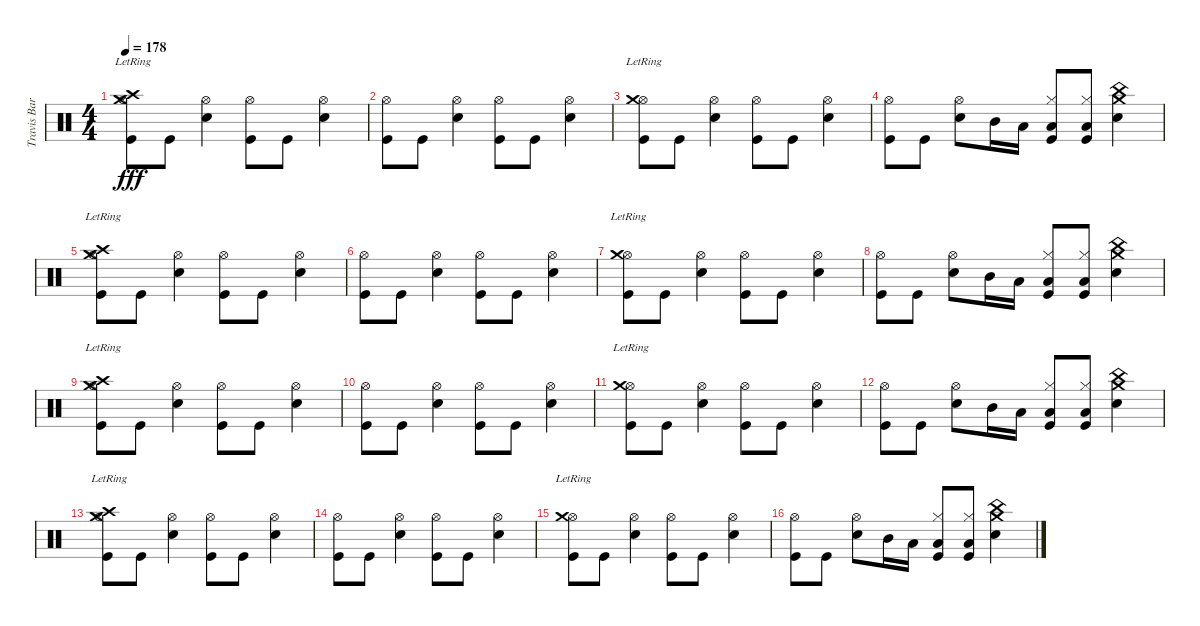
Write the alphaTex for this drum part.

\track ("Travis Barker" "Travis Bar") {instrument percussion}
\staff {score}
\articulation defaults
\ts (4 4)
\tempo 178
\clef neutral
\ks c
("Crash high (hit)"{lr} "Hi-Hat (open)" "Crash medium (hit)"{lr} "Kick (hit)").8{dy fff} "Kick (hit)".8 ("Hi-Hat (open)" "Snare (hit) 2").4 ("Hi-Hat (open)" "Kick (hit)").8 "Kick (hit)".8 ("Hi-Hat (open)" "Snare (hit) 2").4 |
("Hi-Hat (open)" "Kick (hit)").8 "Kick (hit)".8 ("Hi-Hat (open)" "Snare (hit) 2").4 ("Hi-Hat (open)" "Kick (hit)").8 "Kick (hit)".8 ("Hi-Hat (open)" "Snare (hit) 2").4 |
("Hi-Hat (open)" "Crash medium (hit)"{lr} "Kick (hit)").8 "Kick (hit)".8 ("Hi-Hat (open)" "Snare (hit) 2").4 ("Hi-Hat (open)" "Kick (hit)").8 "Kick (hit)".8 ("Hi-Hat (open)" "Snare (hit) 2").4 |
("Hi-Hat (open)" "Kick (hit)").8 "Kick (hit)".8 ("Hi-Hat (open)" "Snare (hit) 2").8 "Mid Tom (hit)".16 "Low Tom (hit)".16 ("Hi-Hat (closed)" "Low Floor Tom (hit)" "Kick (hit)").8 ("Hi-Hat (closed)" "Low Floor Tom (hit)" "Kick (hit)").8 ("Crash medium (hit)" "China (hit)" "Snare (hit) 2").4 |
("Crash high (hit)"{lr} "Hi-Hat (open)" "Crash medium (hit)"{lr} "Kick (hit)").8 "Kick (hit)".8 ("Hi-Hat (open)" "Snare (hit) 2").4 ("Hi-Hat (open)" "Kick (hit)").8 "Kick (hit)".8 ("Hi-Hat (open)" "Snare (hit) 2").4 |
("Hi-Hat (open)" "Kick (hit)").8 "Kick (hit)".8 ("Hi-Hat (open)" "Snare (hit) 2").4 ("Hi-Hat (open)" "Kick (hit)").8 "Kick (hit)".8 ("Hi-Hat (open)" "Snare (hit) 2").4 |
("Hi-Hat (open)" "Crash medium (hit)"{lr} "Kick (hit)").8 "Kick (hit)".8 ("Hi-Hat (open)" "Snare (hit) 2").4 ("Hi-Hat (open)" "Kick (hit)").8 "Kick (hit)".8 ("Hi-Hat (open)" "Snare (hit) 2").4 |
("Hi-Hat (open)" "Kick (hit)").8 "Kick (hit)".8 ("Hi-Hat (open)" "Snare (hit) 2").8 "Mid Tom (hit)".16 "Low Tom (hit)".16 ("Hi-Hat (closed)" "Low Floor Tom (hit)" "Kick (hit)").8 ("Hi-Hat (closed)" "Low Floor Tom (hit)" "Kick (hit)").8 ("Crash medium (hit)" "China (hit)" "Snare (hit) 2").4 |
("Crash high (hit)"{lr} "Hi-Hat (open)" "Crash medium (hit)"{lr} "Kick (hit)").8 "Kick (hit)".8 ("Hi-Hat (open)" "Snare (hit) 2").4 ("Hi-Hat (open)" "Kick (hit)").8 "Kick (hit)".8 ("Hi-Hat (open)" "Snare (hit) 2").4 |
("Hi-Hat (open)" "Kick (hit)").8 "Kick (hit)".8 ("Hi-Hat (open)" "Snare (hit) 2").4 ("Hi-Hat (open)" "Kick (hit)").8 "Kick (hit)".8 ("Hi-Hat (open)" "Snare (hit) 2").4 |
("Hi-Hat (open)" "Crash medium (hit)"{lr} "Kick (hit)").8 "Kick (hit)".8 ("Hi-Hat (open)" "Snare (hit) 2").4 ("Hi-Hat (open)" "Kick (hit)").8 "Kick (hit)".8 ("Hi-Hat (open)" "Snare (hit) 2").4 |
("Hi-Hat (open)" "Kick (hit)").8 "Kick (hit)".8 ("Hi-Hat (open)" "Snare (hit) 2").8 "Mid Tom (hit)".16 "Low Tom (hit)".16 ("Hi-Hat (closed)" "Low Floor Tom (hit)" "Kick (hit)").8 ("Hi-Hat (closed)" "Low Floor Tom (hit)" "Kick (hit)").8 ("Crash medium (hit)" "China (hit)" "Snare (hit) 2").4 |
("Crash high (hit)"{lr} "Hi-Hat (open)" "Crash medium (hit)"{lr} "Kick (hit)").8 "Kick (hit)".8 ("Hi-Hat (open)" "Snare (hit) 2").4 ("Hi-Hat (open)" "Kick (hit)").8 "Kick (hit)".8 ("Hi-Hat (open)" "Snare (hit) 2").4 |
("Hi-Hat (open)" "Kick (hit)").8 "Kick (hit)".8 ("Hi-Hat (open)" "Snare (hit) 2").4 ("Hi-Hat (open)" "Kick (hit)").8 "Kick (hit)".8 ("Hi-Hat (open)" "Snare (hit) 2").4 |
("Hi-Hat (open)" "Crash medium (hit)"{lr} "Kick (hit)").8 "Kick (hit)".8 ("Hi-Hat (open)" "Snare (hit) 2").4 ("Hi-Hat (open)" "Kick (hit)").8 "Kick (hit)".8 ("Hi-Hat (open)" "Snare (hit) 2").4 |
("Hi-Hat (open)" "Kick (hit)").8 "Kick (hit)".8 ("Hi-Hat (open)" "Snare (hit) 2").8 "Mid Tom (hit)".16 "Low Tom (hit)".16 ("Hi-Hat (closed)" "Low Floor Tom (hit)" "Kick (hit)").8 ("Hi-Hat (closed)" "Low Floor Tom (hit)" "Kick (hit)").8 ("Crash medium (hit)" "China (hit)" "Snare (hit) 2").4
